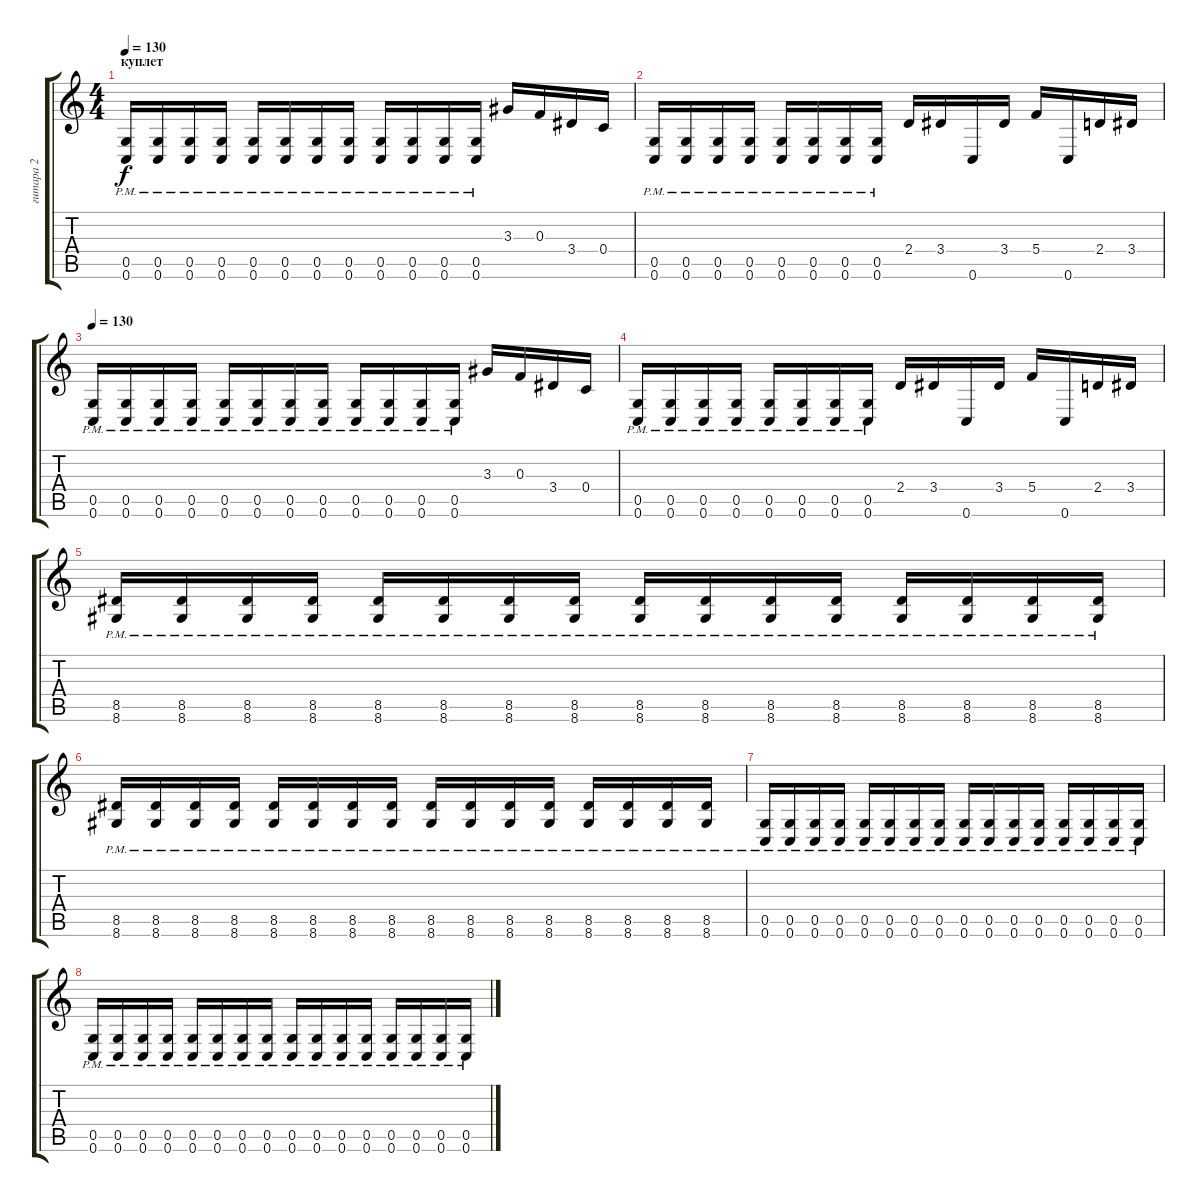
\track ("гитара 2" "гитара 2") {instrument distortionguitar}
\staff {score tabs}
\tuning (D4 A3 F3 C3 G2 C2) {hide}
\ts (4 4)
\section ("" "куплет")
\tempo 130
\clef g2
\ks c
(0.5{pm} 0.6{pm}).16{dy f} (0.5{pm} 0.6{pm}).16 (0.5{pm} 0.6{pm}).16 (0.5{pm} 0.6{pm}).16 (0.5{pm} 0.6{pm}).16 (0.5{pm} 0.6{pm}).16 (0.5{pm} 0.6{pm}).16 (0.5{pm} 0.6{pm}).16 (0.5{pm} 0.6{pm}).16 (0.5{pm} 0.6{pm}).16 (0.5{pm} 0.6{pm}).16 (0.5{pm} 0.6{pm}).16 3.3.16 0.3.16 3.4.16 0.4.16 |
(0.5{pm} 0.6{pm}).16 (0.5{pm} 0.6{pm}).16 (0.5{pm} 0.6{pm}).16 (0.5{pm} 0.6{pm}).16 (0.5{pm} 0.6{pm}).16 (0.5{pm} 0.6{pm}).16 (0.5{pm} 0.6{pm}).16 (0.5{pm} 0.6{pm}).16 2.4.16 3.4.16 0.6.16 3.4.16 5.4.16 0.6.16 2.4.16 3.4.16 |
\tempo 130
(0.5{pm} 0.6{pm}).16 (0.5{pm} 0.6{pm}).16 (0.5{pm} 0.6{pm}).16 (0.5{pm} 0.6{pm}).16 (0.5{pm} 0.6{pm}).16 (0.5{pm} 0.6{pm}).16 (0.5{pm} 0.6{pm}).16 (0.5{pm} 0.6{pm}).16 (0.5{pm} 0.6{pm}).16 (0.5{pm} 0.6{pm}).16 (0.5{pm} 0.6{pm}).16 (0.5{pm} 0.6{pm}).16 3.3.16 0.3.16 3.4.16 0.4.16 |
(0.5{pm} 0.6{pm}).16 (0.5{pm} 0.6{pm}).16 (0.5{pm} 0.6{pm}).16 (0.5{pm} 0.6{pm}).16 (0.5{pm} 0.6{pm}).16 (0.5{pm} 0.6{pm}).16 (0.5{pm} 0.6{pm}).16 (0.5{pm} 0.6{pm}).16 2.4.16 3.4.16 0.6.16 3.4.16 5.4.16 0.6.16 2.4.16 3.4.16 |
(8.5{pm} 8.6{pm}).16 (8.5{pm} 8.6{pm}).16 (8.5{pm} 8.6{pm}).16 (8.5{pm} 8.6{pm}).16 (8.5{pm} 8.6{pm}).16 (8.5{pm} 8.6{pm}).16 (8.5{pm} 8.6{pm}).16 (8.5{pm} 8.6{pm}).16 (8.5{pm} 8.6{pm}).16 (8.5{pm} 8.6{pm}).16 (8.5{pm} 8.6{pm}).16 (8.5{pm} 8.6{pm}).16 (8.5{pm} 8.6{pm}).16 (8.5{pm} 8.6{pm}).16 (8.5{pm} 8.6{pm}).16 (8.5{pm} 8.6{pm}).16 |
(8.5{pm} 8.6{pm}).16 (8.5{pm} 8.6{pm}).16 (8.5{pm} 8.6{pm}).16 (8.5{pm} 8.6{pm}).16 (8.5{pm} 8.6{pm}).16 (8.5{pm} 8.6{pm}).16 (8.5{pm} 8.6{pm}).16 (8.5{pm} 8.6{pm}).16 (8.5{pm} 8.6{pm}).16 (8.5{pm} 8.6{pm}).16 (8.5{pm} 8.6{pm}).16 (8.5{pm} 8.6{pm}).16 (8.5{pm} 8.6{pm}).16 (8.5{pm} 8.6{pm}).16 (8.5{pm} 8.6{pm}).16 (8.5{pm} 8.6{pm}).16 |
(0.5{pm} 0.6{pm}).16 (0.5{pm} 0.6{pm}).16 (0.5{pm} 0.6{pm}).16 (0.5{pm} 0.6{pm}).16 (0.5{pm} 0.6{pm}).16 (0.5{pm} 0.6{pm}).16 (0.5{pm} 0.6{pm}).16 (0.5{pm} 0.6{pm}).16 (0.5{pm} 0.6{pm}).16 (0.5{pm} 0.6{pm}).16 (0.5{pm} 0.6{pm}).16 (0.5{pm} 0.6{pm}).16 (0.5{pm} 0.6{pm}).16 (0.5{pm} 0.6{pm}).16 (0.5{pm} 0.6{pm}).16 (0.5{pm} 0.6{pm}).16 |
(0.5{pm} 0.6{pm}).16 (0.5{pm} 0.6{pm}).16 (0.5{pm} 0.6{pm}).16 (0.5{pm} 0.6{pm}).16 (0.5{pm} 0.6{pm}).16 (0.5{pm} 0.6{pm}).16 (0.5{pm} 0.6{pm}).16 (0.5{pm} 0.6{pm}).16 (0.5{pm} 0.6{pm}).16 (0.5{pm} 0.6{pm}).16 (0.5{pm} 0.6{pm}).16 (0.5{pm} 0.6{pm}).16 (0.5{pm} 0.6{pm}).16 (0.5{pm} 0.6{pm}).16 (0.5{pm} 0.6{pm}).16 (0.5{pm} 0.6{pm}).16
